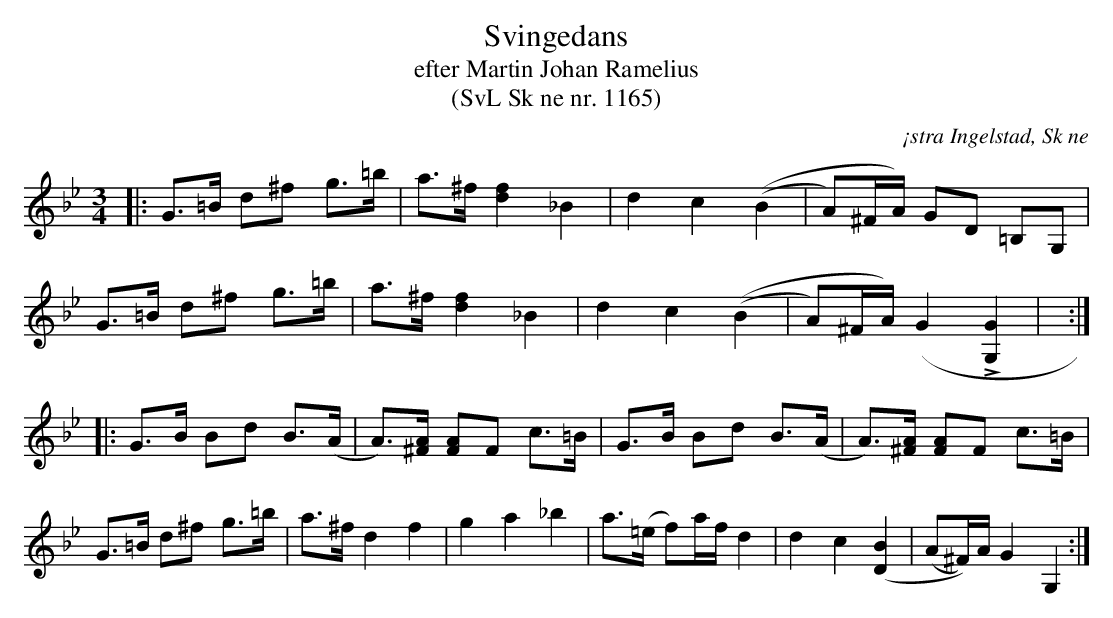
X:1
T:Svingedans
T:efter Martin Johan Ramelius
T:(SvL Sk ne nr. 1165)
O:¡stra Ingelstad, Sk ne
M:3/4
L:1/8
Q:1/4=108
K:Bb
|: G>=B d^f g>=b | a>^f [f2d2] _B2 | d2 c2 ((B2 | A)^F/A/) GD =B,G, |
   G>=B d^f g>=b | a>^f [f2d2] _B2 | d2 c2 ((B2 | A)^F/A/) (G2 L[G2G,2] | :|
|: G>B Bd B>(A | A)>[A^F] [AF]F c>=B | G>B Bd B>(A | A)>[A^F] [AF]F c>=B |
   G>=B d^f g>=b | a>^f d2 f2 | g2 a2 _b2 | a>(=e f)a/f/ d2 | d2 c2 ([B2D2] | (A^F/))A/ G2 G,2 :|
